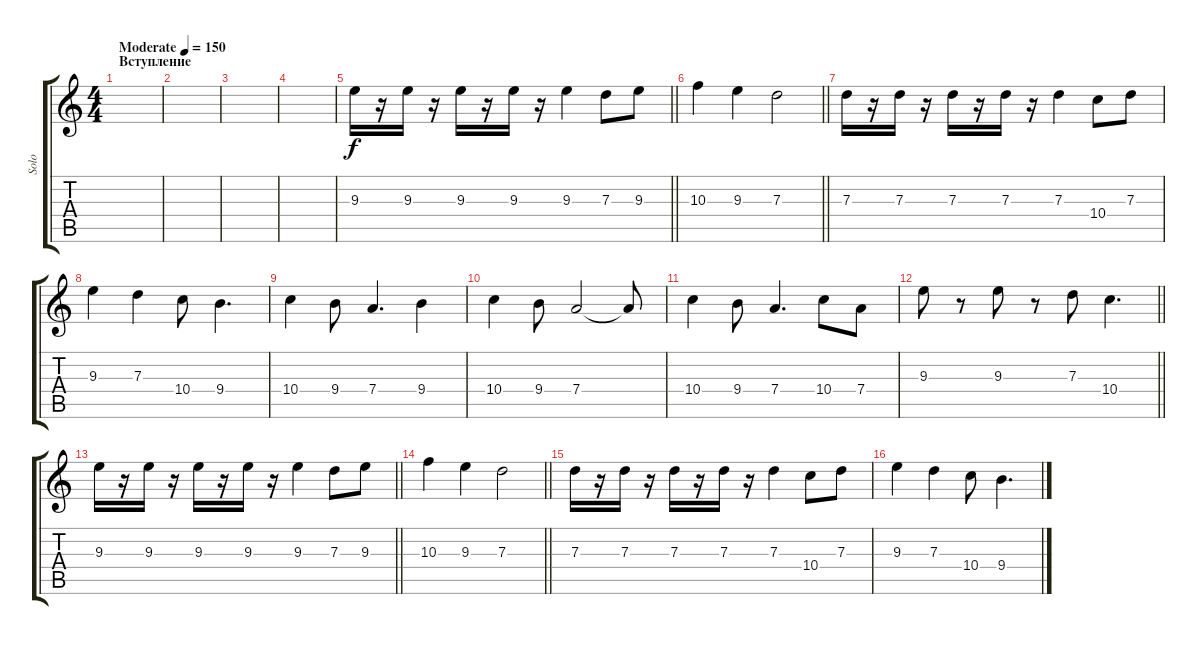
\track ("Solo" "Solo") {instrument distortionguitar}
\staff {score tabs}
\tuning (E4 B3 G3 D3 A2 E2) {hide}
\ts (4 4)
\section ("" "Вступление")
\tempo (150 "Moderate")
\clef g2
\ks c
|
|
|
|
\barLineRight lightlight
9.3.16 r.16 9.3.16 r.16 9.3.16 r.16 9.3.16 r.16 9.3.4 7.3.8 9.3.8 |
\barLineRight lightlight
10.3.4 9.3.4 7.3.2 |
7.3.16 r.16 7.3.16 r.16 7.3.16 r.16 7.3.16 r.16 7.3.4 10.4.8 7.3.8 |
9.3.4 7.3.4 10.4.8 9.4.4{d} |
10.4.4 9.4.8 7.4.4{d} 9.4.4 |
10.4.4 9.4.8 7.4.2 7.4{t}.8 |
10.4.4 9.4.8 7.4.4{d} 10.4.8 7.4.8 |
\barLineRight lightlight
9.3.8 r.8 9.3.8 r.8 7.3.8 10.4.4{d} |
\barLineRight lightlight
9.3.16 r.16 9.3.16 r.16 9.3.16 r.16 9.3.16 r.16 9.3.4 7.3.8 9.3.8 |
\barLineRight lightlight
10.3.4 9.3.4 7.3.2 |
7.3.16 r.16 7.3.16 r.16 7.3.16 r.16 7.3.16 r.16 7.3.4 10.4.8 7.3.8 |
9.3.4 7.3.4 10.4.8 9.4.4{d}
